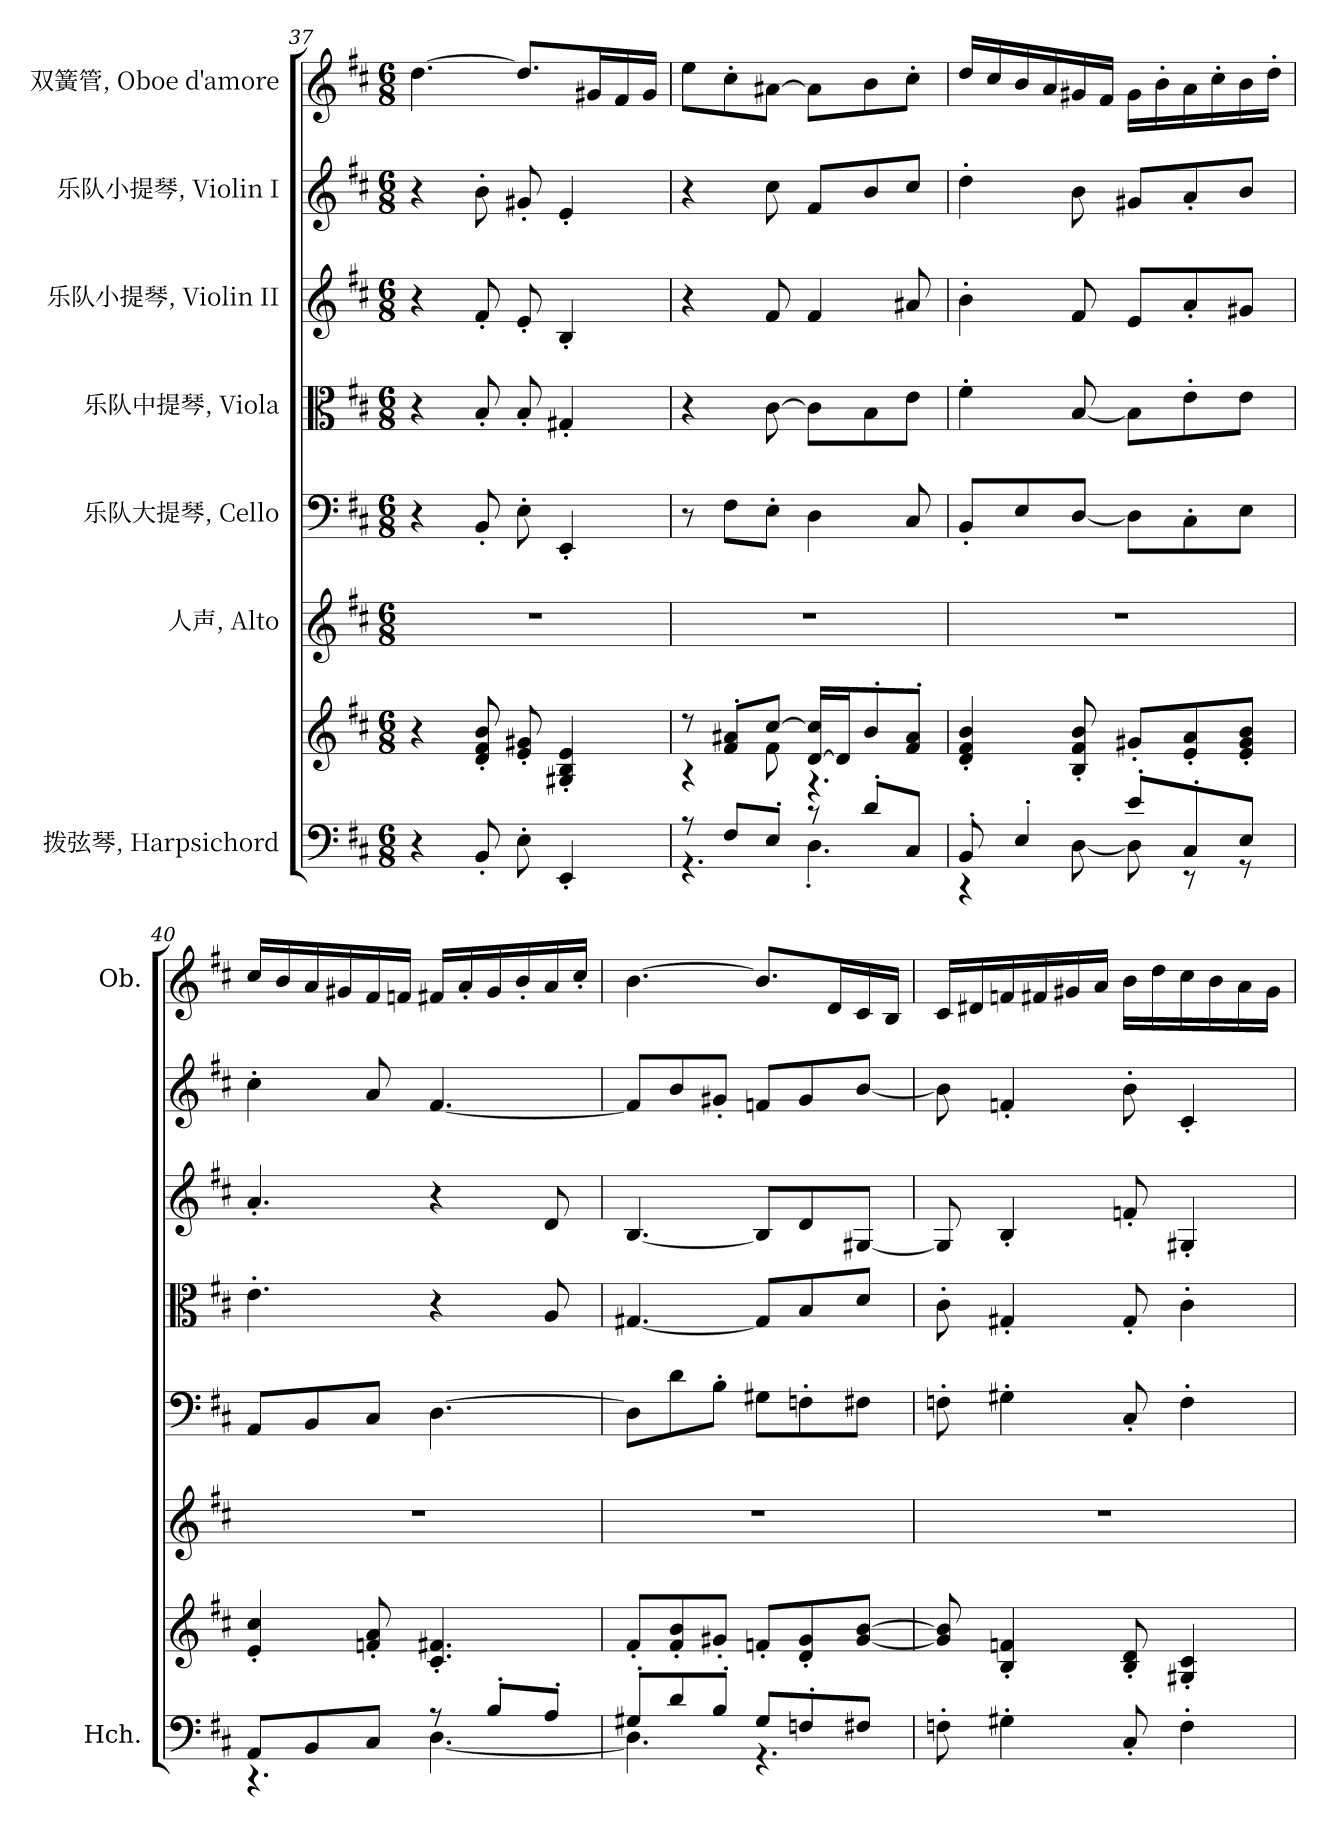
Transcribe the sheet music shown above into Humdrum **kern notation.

**kern	**kern	**kern	**kern	**kern	**kern	**kern	**kern
*part7	*part7	*part6	*part5	*part4	*part3	*part2	*part1
*staff8	*staff7	*staff6	*staff5	*staff4	*staff3	*staff2	*staff1
*I"拨弦琴, Harpsichord	*	*I"人声, Alto	*I"乐队大提琴, Cello	*I"乐队中提琴, Viola	*I"乐队小提琴, Violin II	*I"乐队小提琴, Violin I	*I"双簧管, Oboe d'amore
*I'Hch.	*	*	*	*	*	*	*I'Ob.
*clefF4	*clefG2	*clefG2	*clefF4	*clefC3	*clefG2	*clefG2	*clefG2
*k[f#c#]	*k[f#c#]	*k[f#c#]	*k[f#c#]	*k[f#c#]	*k[f#c#]	*k[f#c#]	*k[f#c#]
*M6/8	*M6/8	*M6/8	*M6/8	*M6/8	*M6/8	*M6/8	*M6/8
=37	=37	=37	=37	=37	=37	=37	=37
4r	4r	2.r	4r	4r	4r	4r	[4.dd\
8BB'/	8d/' 8f#/' 8b/'	.	8BB'/	8B'/	8f#'/	8b'\	.
8E'\	8e/' 8g#X/'	.	8E'\	8B'/	8e'/	8g#X'/	8.dd/L]
4EE'/	4G#X/' 4B/' 4e/'	.	4EE'/	4G#X'/	4B'/	4e'/	.
.	.	.	.	.	.	.	16g#X/L
.	.	.	.	.	.	.	16f#/
.	.	.	.	.	.	.	16g#/JJ
!!LO:PB:g=z
=38	=38	=38	=38	=38	=38	=38	=38
*^	*^	*	*	*	*	*	*
8r	4.r	8r	4r	2.r	8r	4r	4r	4r	8ee\L
8F#/L	.	8f#/' 8a#X/'L	.	.	8F#\L	.	.	.	8cc#'\
8E'/J	.	[8cc#/J	8f#\	.	8E'\J	[8c#\	8f#/	8cc#\	[8a#X\J
8r	4.D'\	[16d/ 16cc#/]LL	4.r	.	4D\	8c#\L]	4f#/	8f#/L	8a#\L]
.	.	16d/J]	.	.	.	.	.	.	.
8d'/L	.	8b'/	.	.	.	8B\	.	8b/	8b\
8C#/J	.	8f#/' 8a#/'J	.	.	8C#/	8e\J	8a#X/	8cc#/J	8cc#'\J
*	*	*v	*v	*	*	*	*	*	*
=39	=39	=39	=39	=39	=39	=39	=39	=39
8BB'/	4r	4d/' 4f#/' 4b/'	2.r	8BB'/L	4f#'\	4b'\	4dd'\	16dd/LL
.	.	.	.	.	.	.	.	16cc#/
4E'/	.	.	.	8E/	.	.	.	16b/
.	.	.	.	.	.	.	.	16a/
.	[8D\	8B/' 8f#/' 8b/'	.	[8D/J	[8B/	8f#/	8b\	16g#X/
.	.	.	.	.	.	.	.	16f#/JJ
8e'/L	8D\]	8g#X'/L	.	8D\L]	8B\L]	8e/L	8g#X/L	16g#\LL
.	.	.	.	.	.	.	.	16b'\
8C#'/	8r	8e/' 8a/'	.	8C#'\	8e'\	8a'/	8a'/	16a\
.	.	.	.	.	.	.	.	16cc#'\
8E/J	8r	8e/' 8g#/' 8b/'J	.	8E\J	8e\J	8g#X/J	8b/J	16b\
.	.	.	.	.	.	.	.	16dd'\JJ
=40	=40	=40	=40	=40	=40	=40	=40	=40
8AA/L	4.r	4e/' 4cc#/'	2.r	8AA/L	4.e'\	4.a'/	4cc#'\	16cc#/LL
.	.	.	.	.	.	.	.	16b/
8BB/	.	.	.	8BB/	.	.	.	16a/
.	.	.	.	.	.	.	.	16g#X/
8C#/J	.	8fn/' 8a/'	.	8C#/J	.	.	8a/	16f#/
.	.	.	.	.	.	.	.	16fn/JJ
8r	[4.D\	4.c#/' 4.f#X/'	.	[4.D\	4r	4r	[4.f#/	16f#X/LL
.	.	.	.	.	.	.	.	16a'/
8B'/L	.	.	.	.	.	.	.	16g#/
.	.	.	.	.	.	.	.	16b'/
8A'/J	.	.	.	.	8A/	8d/	.	16a/
.	.	.	.	.	.	.	.	16cc#'/JJ
!!LO:PB:g=z
=41	=41	=41	=41	=41	=41	=41	=41	=41
8G#X'/L	4.D\]	8f#'/L	2.r	8D\L]	[4.G#X/	[4.B/	8f#/L]	[4.b\
8d/	.	8f#/' 8b/'	.	8d\	.	.	8b/	.
8B'/J	.	8g#X'/J	.	8B'\J	.	.	8g#X'/J	.
8G#/L	4.r	8fn'/L	.	8G#X\L	8G#/L]	8B/L]	8fn/L	8.b/L]
8Fn'/	.	8d/' 8g#/'	.	8Fn'\	8B/	8d/	8g#/	.
.	.	.	.	.	.	.	.	16d/L
8F#X/J	.	[8g#/ [8b/J	.	8F#X\J	8d/J	[8G#X/J	[8b/J	16c#/
.	.	.	.	.	.	.	.	16B/JJ
*v	*v	*	*	*	*	*	*	*
=42	=42	=42	=42	=42	=42	=42	=42
8Fn'\	8g#/] 8b/]	2.r	8Fn'\	8c#'\	8G#/]	8b\]	16c#/LL
.	.	.	.	.	.	.	16d#X/
4G#X'\	4B/' 4fn/'	.	4G#X'\	4G#X'/	4B'/	4fn'/	16fn/
.	.	.	.	.	.	.	16f#X/
.	.	.	.	.	.	.	16g#X/
.	.	.	.	.	.	.	16a/JJ
8C#'/	8B/' 8d/'	.	8C#'/	8G#'/	8fn'/	8b'\	16b\LL
.	.	.	.	.	.	.	16dd\
4F'\	4G#X/' 4c#/'	.	4F'\	4c#'\	4G#X'/	4c#'/	16cc#\
.	.	.	.	.	.	.	16b\
.	.	.	.	.	.	.	16a\
.	.	.	.	.	.	.	16g#\JJ
=	=	=	=	=	=	=	=
*-	*-	*-	*-	*-	*-	*-	*-
